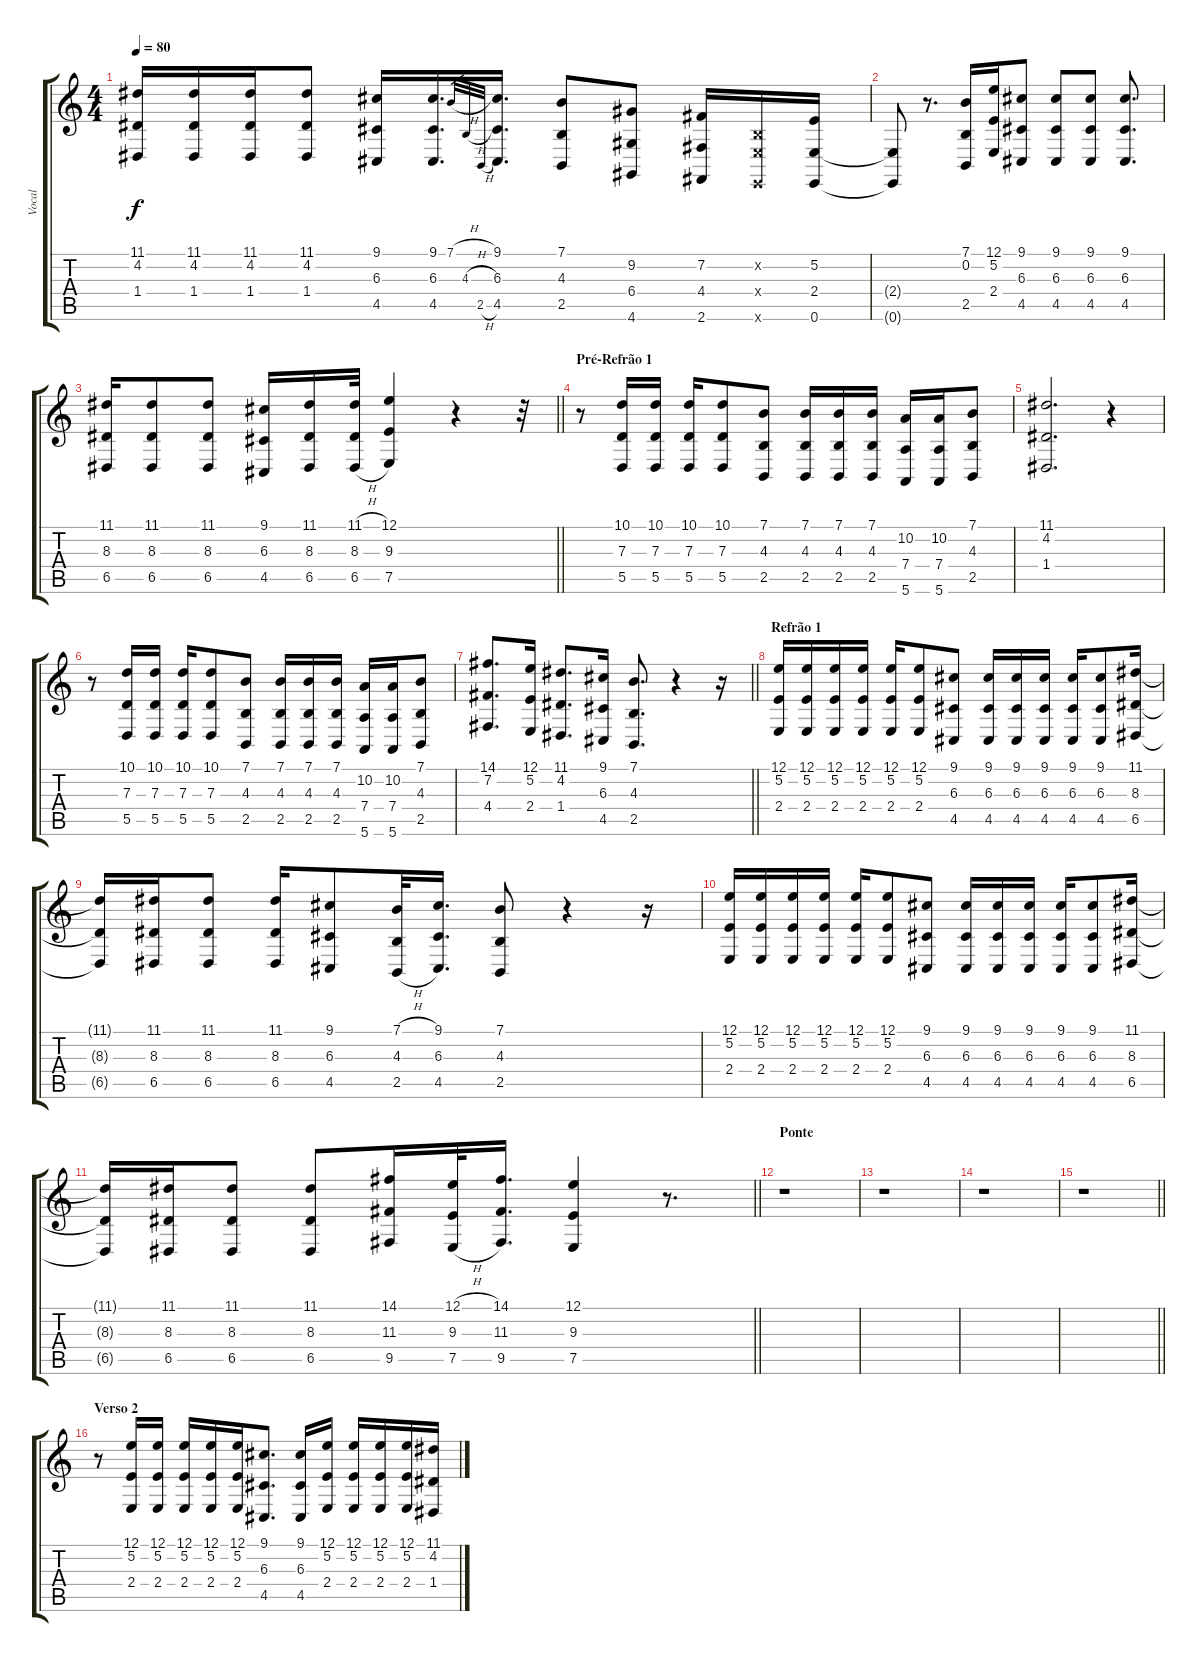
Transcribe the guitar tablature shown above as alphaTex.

\track ("Vocal" "Vocal") {instrument lead2sawtooth}
\staff {score tabs}
\tuning (E4 B3 G3 D3 A2 E2) {hide}
\ts (4 4)
\tempo 80
\clef g2
\ks c
(11.1{t} 4.2{t} 1.4{t}).16{dy f} (11.1 4.2 1.4).16 (11.1 4.2 1.4).16 (11.1 4.2 1.4).8 (9.1 6.3 4.5).16 (9.1 6.3 4.5).16{d} 7.1{h}.32{gr} 4.3{h}.32{gr} 2.5{h}.32{gr} (9.1 6.3 4.5).16{d} (7.1 4.3 2.5).8 (9.2 6.4 4.6).8 (7.2 4.4 2.6).16 (0.2{x} 2.4{x} 0.6{x}).16 (5.2 2.4 0.6).16 |
(2.4{t} 0.6{t}).8 r.8{d} (7.1 0.2 2.5).16 (12.1 5.2 2.4).16 (9.1 6.3 4.5).8 (9.1 6.3 4.5).8 (9.1 6.3 4.5).8 (9.1 6.3 4.5).8{d} |
\barLineRight lightlight
(11.1 8.3 6.5).16 (11.1 8.3 6.5).8 (11.1 8.3 6.5).8 (9.1 6.3 4.5).16 (11.1 8.3 6.5).16 (11.1{h} 8.3{h} 6.5{h}).32 (12.1 9.3 7.5).4 r.4 r.32 |
\section ("" "Pré-Refrão 1")
r.8 (10.1 7.3 5.5).16 (10.1 7.3 5.5).16 (10.1 7.3 5.5).16 (10.1 7.3 5.5).8 (7.1 4.3 2.5).8 (7.1 4.3 2.5).16 (7.1 4.3 2.5).16 (7.1 4.3 2.5).16 (10.2 7.4 5.6).16 (10.2 7.4 5.6).16 (7.1 4.3 2.5).8 |
(11.1 4.2 1.4).2{d} r.4 |
r.8 (10.1 7.3 5.5).16 (10.1 7.3 5.5).16 (10.1 7.3 5.5).16 (10.1 7.3 5.5).8 (7.1 4.3 2.5).8 (7.1 4.3 2.5).16 (7.1 4.3 2.5).16 (7.1 4.3 2.5).16 (10.2 7.4 5.6).16 (10.2 7.4 5.6).16 (7.1 4.3 2.5).8 |
\barLineRight lightlight
(14.1 7.2 4.4).8{d} (12.1 5.2 2.4).16 (11.1 4.2 1.4).8{d} (9.1 6.3 4.5).16 (7.1 4.3 2.5).8{d} r.4 r.16 |
\section ("" "Refrão 1")
(12.1 5.2 2.4).16 (12.1 5.2 2.4).16 (12.1 5.2 2.4).16 (12.1 5.2 2.4).16 (12.1 5.2 2.4).16 (12.1 5.2 2.4).8 (9.1 6.3 4.5).8 (9.1 6.3 4.5).16 (9.1 6.3 4.5).16 (9.1 6.3 4.5).16 (9.1 6.3 4.5).16 (9.1 6.3 4.5).8 (11.1 8.3 6.5).16 |
(11.1{t} 8.3{t} 6.5{t}).16 (11.1 8.3 6.5).16 (11.1 8.3 6.5).8 (11.1 8.3 6.5).16 (9.1 6.3 4.5).8 (7.1{h} 4.3{h} 2.5{h}).32 (9.1 6.3 4.5).16{d} (7.1 4.3 2.5).8 r.4 r.16 |
(12.1 5.2 2.4).16 (12.1 5.2 2.4).16 (12.1 5.2 2.4).16 (12.1 5.2 2.4).16 (12.1 5.2 2.4).16 (12.1 5.2 2.4).8 (9.1 6.3 4.5).8 (9.1 6.3 4.5).16 (9.1 6.3 4.5).16 (9.1 6.3 4.5).16 (9.1 6.3 4.5).16 (9.1 6.3 4.5).8 (11.1 8.3 6.5).16 |
\barLineRight lightlight
(11.1{t} 8.3{t} 6.5{t}).16 (11.1 8.3 6.5).16 (11.1 8.3 6.5).8 (11.1 8.3 6.5).8 (14.1 11.3 9.5).16 (12.1{h} 9.3{h} 7.5{h}).32 (14.1 11.3 9.5).16{d} (12.1 9.3 7.5).4 r.8{d} |
\section ("" "Ponte")
r.1 |
r.1 |
r.1 |
\barLineRight lightlight
r.1 |
\section ("" "Verso 2")
r.8 (12.1 5.2 2.4).16 (12.1 5.2 2.4).16 (12.1 5.2 2.4).16 (12.1 5.2 2.4).16 (12.1 5.2 2.4).16 (9.1 6.3 4.5).8{d} (9.1 6.3 4.5).16 (12.1 5.2 2.4).16 (12.1 5.2 2.4).16 (12.1 5.2 2.4).16 (12.1 5.2 2.4).16 (11.1 4.2 1.4).16
